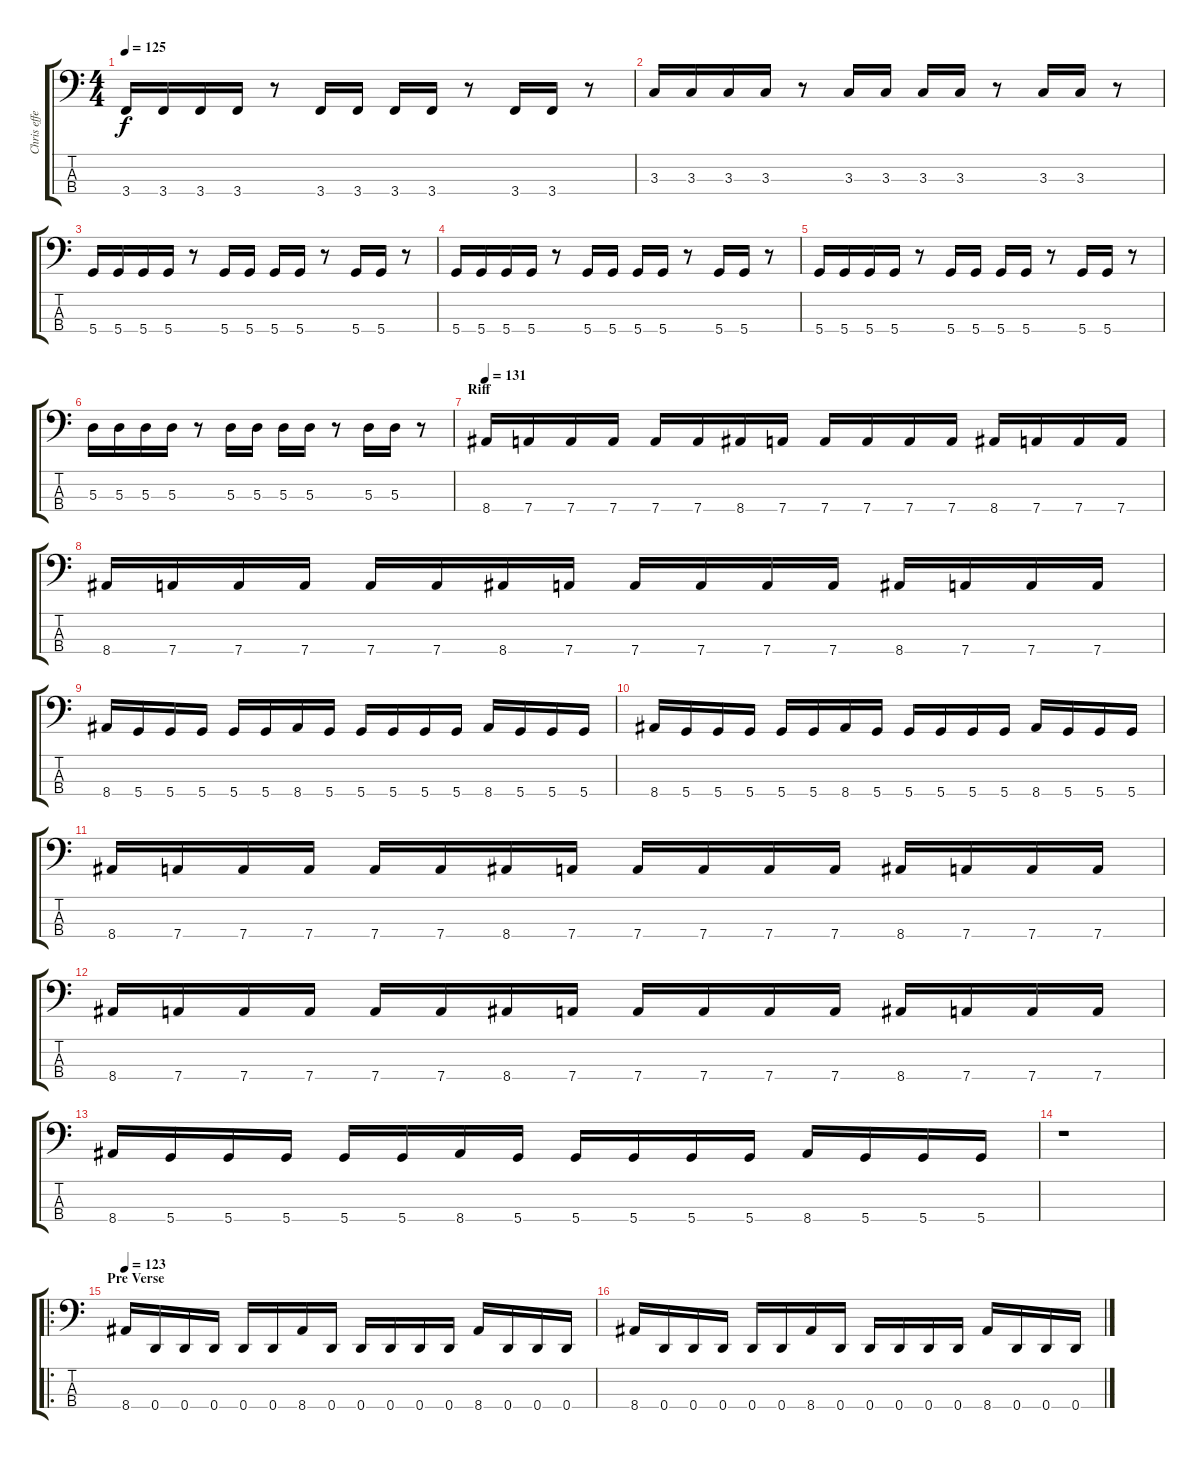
\track ("Chris effects" "Chris effe") {instrument distortionguitar}
\staff {score tabs}
\tuning (G2 D2 A1 D1) {hide}
\ts (4 4)
\tempo 125
\clef f4
\ks c
3.4.16{dy f} 3.4.16 3.4.16 3.4.16 r.8 3.4.16 3.4.16 3.4.16 3.4.16 r.8 3.4.16 3.4.16 r.8 |
3.3.16 3.3.16 3.3.16 3.3.16 r.8 3.3.16 3.3.16 3.3.16 3.3.16 r.8 3.3.16 3.3.16 r.8 |
5.4.16 5.4.16 5.4.16 5.4.16 r.8 5.4.16 5.4.16 5.4.16 5.4.16 r.8 5.4.16 5.4.16 r.8 |
5.4.16 5.4.16 5.4.16 5.4.16 r.8 5.4.16 5.4.16 5.4.16 5.4.16 r.8 5.4.16 5.4.16 r.8 |
5.4.16 5.4.16 5.4.16 5.4.16 r.8 5.4.16 5.4.16 5.4.16 5.4.16 r.8 5.4.16 5.4.16 r.8 |
5.3.16 5.3.16 5.3.16 5.3.16 r.8 5.3.16 5.3.16 5.3.16 5.3.16 r.8 5.3.16 5.3.16 r.8 |
\section ("" "Riff")
\tempo 131
8.4.16 7.4.16 7.4.16 7.4.16 7.4.16 7.4.16 8.4.16 7.4.16 7.4.16 7.4.16 7.4.16 7.4.16 8.4.16 7.4.16 7.4.16 7.4.16 |
8.4.16 7.4.16 7.4.16 7.4.16 7.4.16 7.4.16 8.4.16 7.4.16 7.4.16 7.4.16 7.4.16 7.4.16 8.4.16 7.4.16 7.4.16 7.4.16 |
8.4.16 5.4.16 5.4.16 5.4.16 5.4.16 5.4.16 8.4.16 5.4.16 5.4.16 5.4.16 5.4.16 5.4.16 8.4.16 5.4.16 5.4.16 5.4.16 |
8.4.16 5.4.16 5.4.16 5.4.16 5.4.16 5.4.16 8.4.16 5.4.16 5.4.16 5.4.16 5.4.16 5.4.16 8.4.16 5.4.16 5.4.16 5.4.16 |
8.4.16 7.4.16 7.4.16 7.4.16 7.4.16 7.4.16 8.4.16 7.4.16 7.4.16 7.4.16 7.4.16 7.4.16 8.4.16 7.4.16 7.4.16 7.4.16 |
8.4.16 7.4.16 7.4.16 7.4.16 7.4.16 7.4.16 8.4.16 7.4.16 7.4.16 7.4.16 7.4.16 7.4.16 8.4.16 7.4.16 7.4.16 7.4.16 |
8.4.16 5.4.16 5.4.16 5.4.16 5.4.16 5.4.16 8.4.16 5.4.16 5.4.16 5.4.16 5.4.16 5.4.16 8.4.16 5.4.16 5.4.16 5.4.16 |
r.1 |
\ro
\section ("" "Pre Verse")
\tempo 123
8.4.16 0.4.16 0.4.16 0.4.16 0.4.16 0.4.16 8.4.16 0.4.16 0.4.16 0.4.16 0.4.16 0.4.16 8.4.16 0.4.16 0.4.16 0.4.16 |
8.4.16 0.4.16 0.4.16 0.4.16 0.4.16 0.4.16 8.4.16 0.4.16 0.4.16 0.4.16 0.4.16 0.4.16 8.4.16 0.4.16 0.4.16 0.4.16
